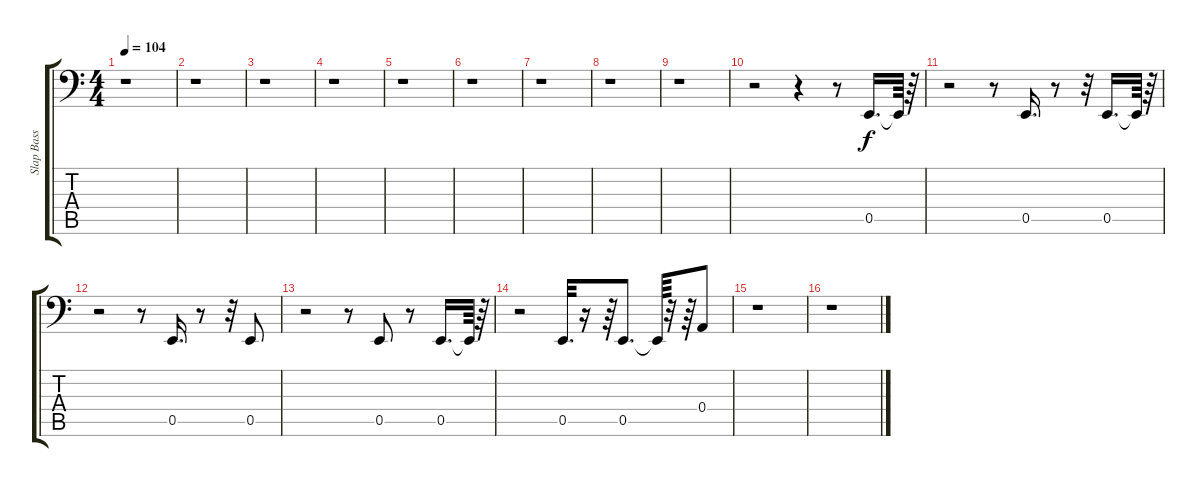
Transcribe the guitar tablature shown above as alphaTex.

\track ("Slap Bass" "Slap Bass") {instrument slapbass1}
\staff {score tabs}
\tuning (B2 G2 D2 A1 E1 B0) {hide}
\ts (4 4)
\tempo 104
\clef f4
\ks c
r.1{dy f instrument slapbass1} |
r.1 |
r.1 |
r.1 |
r.1 |
r.1 |
r.1 |
r.1 |
r.1 |
r.2 r.4 r.8 0.5.16{d} 0.5{t}.64 r.64 |
r.2 r.8 0.5.16{d} r.8 r.32 0.5.16{d} 0.5{t}.64 r.64 |
r.2 r.8 0.5.16{d} r.8 r.32 0.5.8 |
r.2 r.8 0.5.8 r.8 0.5.16{d} 0.5{t}.64 r.64 |
r.2 0.5.32{d} r.16 r.64 0.5.8{d} 0.5{t}.64 r.32 r.64 0.4.8 |
r.1 |
r.1
